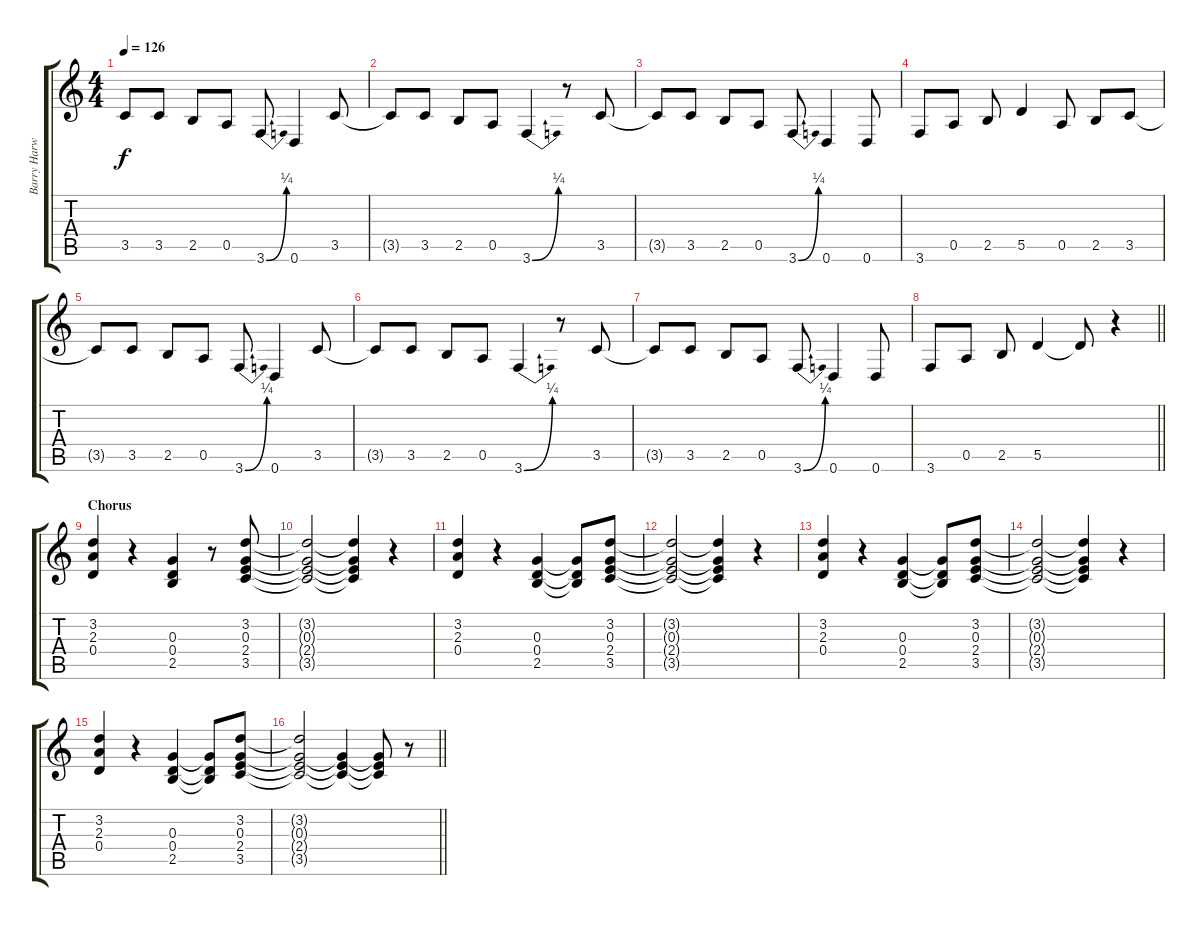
\track ("Barry Harwood (Rhythm Guitar)" "Barry Harw") {instrument distortionguitar}
\staff {score tabs}
\tuning (E4 B3 G3 D3 A2 D2) {hide}
\ts (4 4)
\tempo 126
\clef g2
\ks c
3.5{t}.8{dy f} 3.5.8 2.5.8 0.5.8 3.6{be (bend 0 0 60 1)}.8 0.6.4 3.5.8 |
3.5{t}.8 3.5.8 2.5.8 0.5.8 3.6{be (bend 0 0 60 1)}.4 r.8 3.5.8 |
3.5{t}.8 3.5.8 2.5.8 0.5.8 3.6{be (bend 0 0 60 1)}.8 0.6.4 0.6.8 |
3.6.8 0.5.8 2.5.8 5.5.4 0.5.8 2.5.8 3.5.8 |
3.5{t}.8 3.5.8 2.5.8 0.5.8 3.6{be (bend 0 0 60 1)}.8 0.6.4 3.5.8 |
3.5{t}.8 3.5.8 2.5.8 0.5.8 3.6{be (bend 0 0 60 1)}.4 r.8 3.5.8 |
3.5{t}.8 3.5.8 2.5.8 0.5.8 3.6{be (bend 0 0 60 1)}.8 0.6.4 0.6.8 |
\barLineRight lightlight
3.6.8 0.5.8 2.5.8 5.5.4 5.5{t}.8 r.4 |
\section ("" "Chorus")
(3.2 2.3 0.4).4 r.4 (0.3 0.4 2.5).4 r.8 (3.2 0.3 2.4 3.5).8 |
(3.2{t} 0.3{t} 2.4{t} 3.5{t}).2 (3.2{t} 0.3{t} 2.4{t} 3.5{t}).4 r.4 |
(3.2 2.3 0.4).4 r.4 (0.3 0.4 2.5).4 (0.3{t} 0.4{t} 2.5{t}).8 (3.2 0.3 2.4 3.5).8 |
(3.2{t} 0.3{t} 2.4{t} 3.5{t}).2 (3.2{t} 0.3{t} 2.4{t} 3.5{t}).4 r.4 |
(3.2 2.3 0.4).4 r.4 (0.3 0.4 2.5).4 (0.3{t} 0.4{t} 2.5{t}).8 (3.2 0.3 2.4 3.5).8 |
(3.2{t} 0.3{t} 2.4{t} 3.5{t}).2 (3.2{t} 0.3{t} 2.4{t} 3.5{t}).4 r.4 |
(3.2 2.3 0.4).4 r.4 (0.3 0.4 2.5).4 (0.3{t} 0.4{t} 2.5{t}).8 (3.2 0.3 2.4 3.5).8 |
\barLineRight lightlight
(3.2{t} 0.3{t} 2.4{t} 3.5{t}).2 (0.3{t} 2.4{t} 3.5{t}).4 (0.3{t} 2.4{t} 3.5{t}).8 r.8
